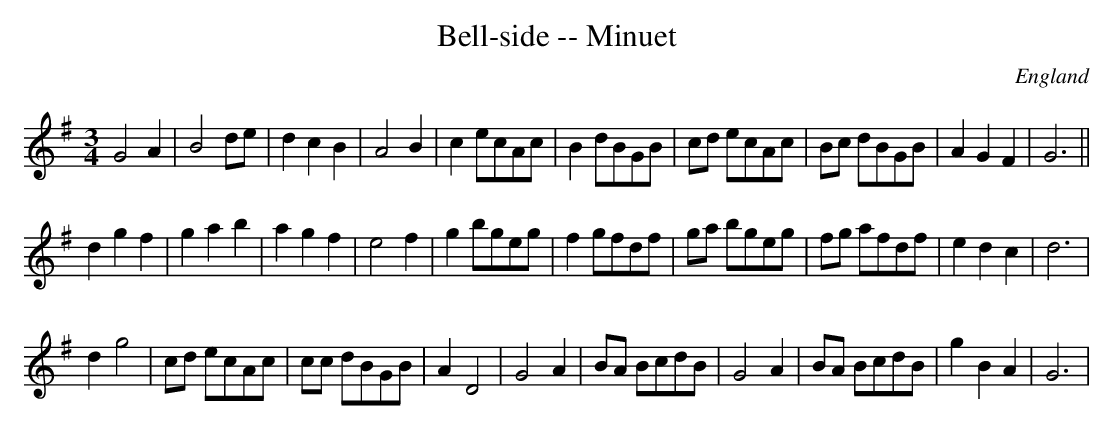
X:1
T:Bell-side -- Minuet
L:1/8
M:3/4
O:England
K:G
G4 A2  | B4 de   | d2 c2B2 | A4 B2 |\
c2ecAc | B2 dBGB | cd ecAc | Bc dBGB | A2G2F2 | G6 ||
d2g2f2 | g2 a2b2 | a2 g2f2 | e4 f2 |\
g2bgeg | f2 gfdf | ga bgeg | fg afdf | e2d2c2 | d6 |
d2g4   | cd ecAc | cc dBGB | A2D4 |\
G4A2   | BA BcdB | G4 A2   | BA BcdB | g2 B2A2 | G6 |
